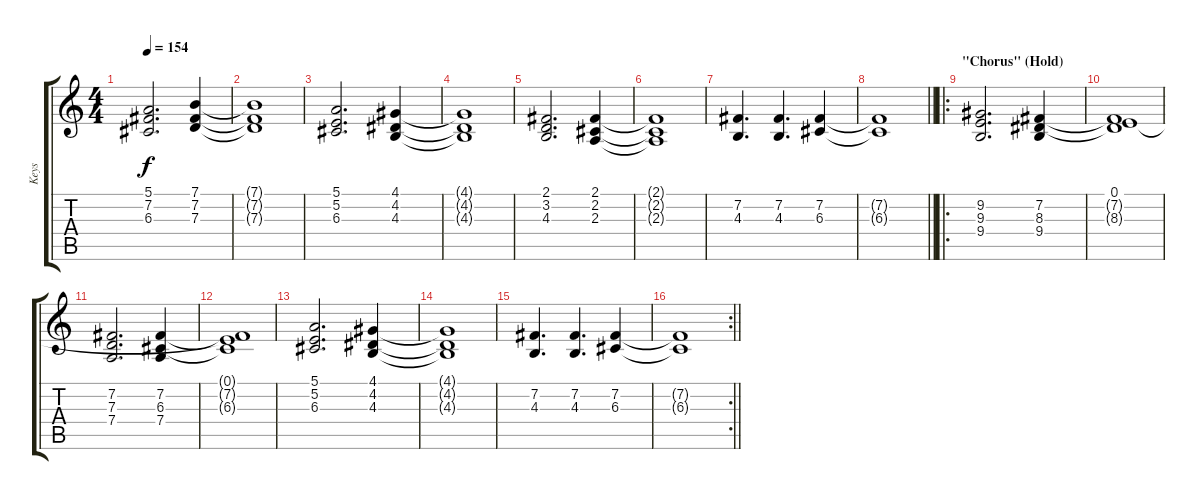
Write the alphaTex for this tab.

\track ("Keys" "Keys") {instrument electricpiano1}
\staff {score tabs}
\tuning (E4 B3 G3 D3 A2 E2) {hide}
\ts (4 4)
\tempo 154
\clef g2
\ks c
(5.1 7.2 6.3).2{d dy f} (7.1 7.2 7.3).4 |
(7.1{t} 7.2{t} 7.3{t}).1 |
(5.1 5.2 6.3).2{d} (4.1 4.2 4.3).4 |
(4.1{t} 4.2{t} 4.3{t}).1 |
(2.1 3.2 4.3).2{d} (2.1 2.2 2.3).4 |
(2.1{t} 2.2{t} 2.3{t}).1 |
(7.2 4.3).4{d} (7.2 4.3).4{d} (7.2 6.3).4 |
\barLineRight lightlight
(7.2{t} 6.3{t}).1 |
\ro
\section ("" "\"Chorus\" (Hold)")
(9.2 9.3 9.4).2{d} (7.2 8.3 9.4).4 |
(0.1 7.2{t} 8.3{t}).1 |
(7.2 7.3 7.4).2{d} (7.2 6.3 7.4).4 |
(0.1{t} 7.2{t} 6.3{t}).1 |
(5.1 5.2 6.3).2{d} (4.1 4.2 4.3).4 |
(4.1{t} 4.2{t} 4.3{t}).1 |
(7.2 4.3).4{d} (7.2 4.3).4{d} (7.2 6.3).4 |
\rc 2
\barLineRight lightlight
(7.2{t} 6.3{t}).1
